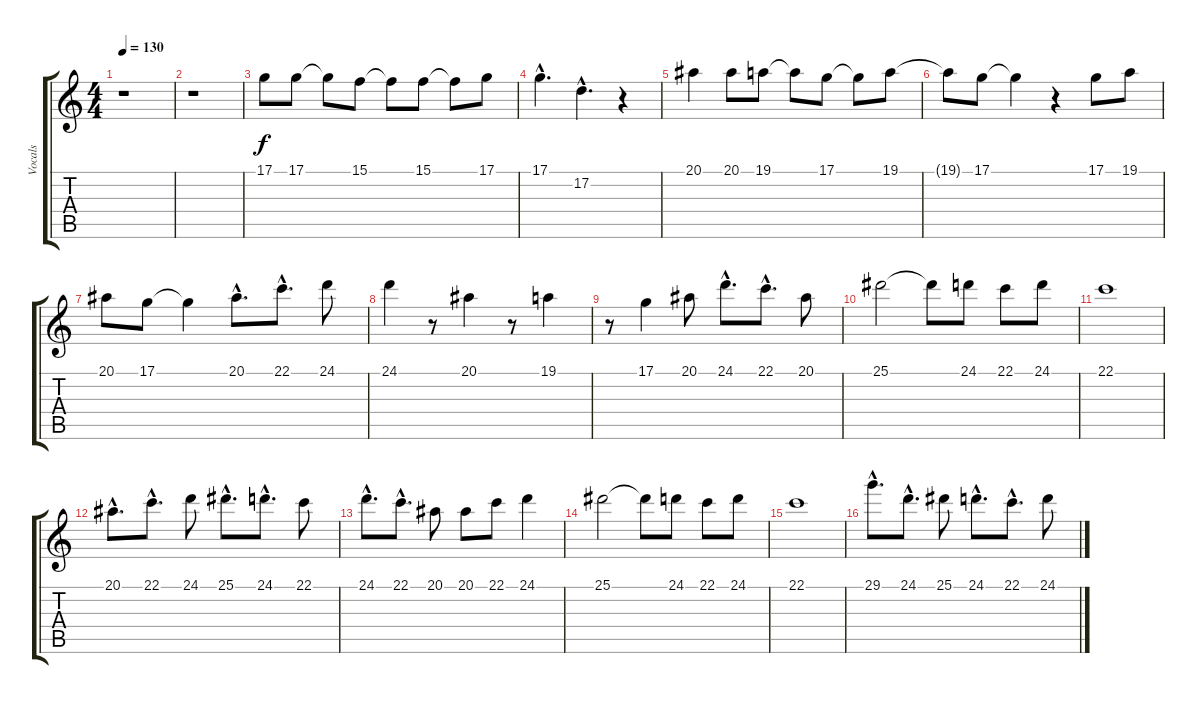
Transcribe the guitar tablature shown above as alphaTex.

\track ("Vocals" "Vocals") {instrument lead2sawtooth}
\staff {score tabs}
\tuning (D4 A3 F3 C3 G2 D2) {hide}
\ts (4 4)
\tempo 130
\clef g2
\ks c
r.1{dy f} |
r.1 |
17.1.8 17.1.8 17.1{t}.8 15.1.8 15.1{t}.8 15.1.8 15.1{t}.8 17.1.8 |
17.1{hac}.4{d} 17.2{hac}.4{d} r.4 |
20.1.4 20.1.8 19.1.8 19.1{t}.8 17.1.8 17.1{t}.8 19.1.8 |
19.1{t}.8 17.1.8 17.1{t}.4 r.4 17.1.8 19.1.8 |
20.1.8 17.1.8 17.1{t}.4 20.1{hac}.8{d} 22.1{hac}.8{d} 24.1.8 |
24.1.4 r.8 20.1.4 r.8 19.1.4 |
r.8 17.1.4 20.1.8 24.1{hac}.8{d} 22.1{hac}.8{d} 20.1.8 |
25.1.2 25.1{t}.8 24.1.8 22.1.8 24.1.8 |
22.1.1 |
20.1{hac}.8{d} 22.1{hac}.8{d} 24.1.8 25.1{hac}.8{d} 24.1{hac}.8{d} 22.1.8 |
24.1{hac}.8{d} 22.1{hac}.8{d} 20.1.8 20.1.8 22.1.8 24.1.4 |
25.1.2 25.1{t}.8 24.1.8 22.1.8 24.1.8 |
22.1.1 |
29.1{hac}.8{d} 24.1{hac}.8{d} 25.1.8 24.1{hac}.8{d} 22.1{hac}.8{d} 24.1.8
